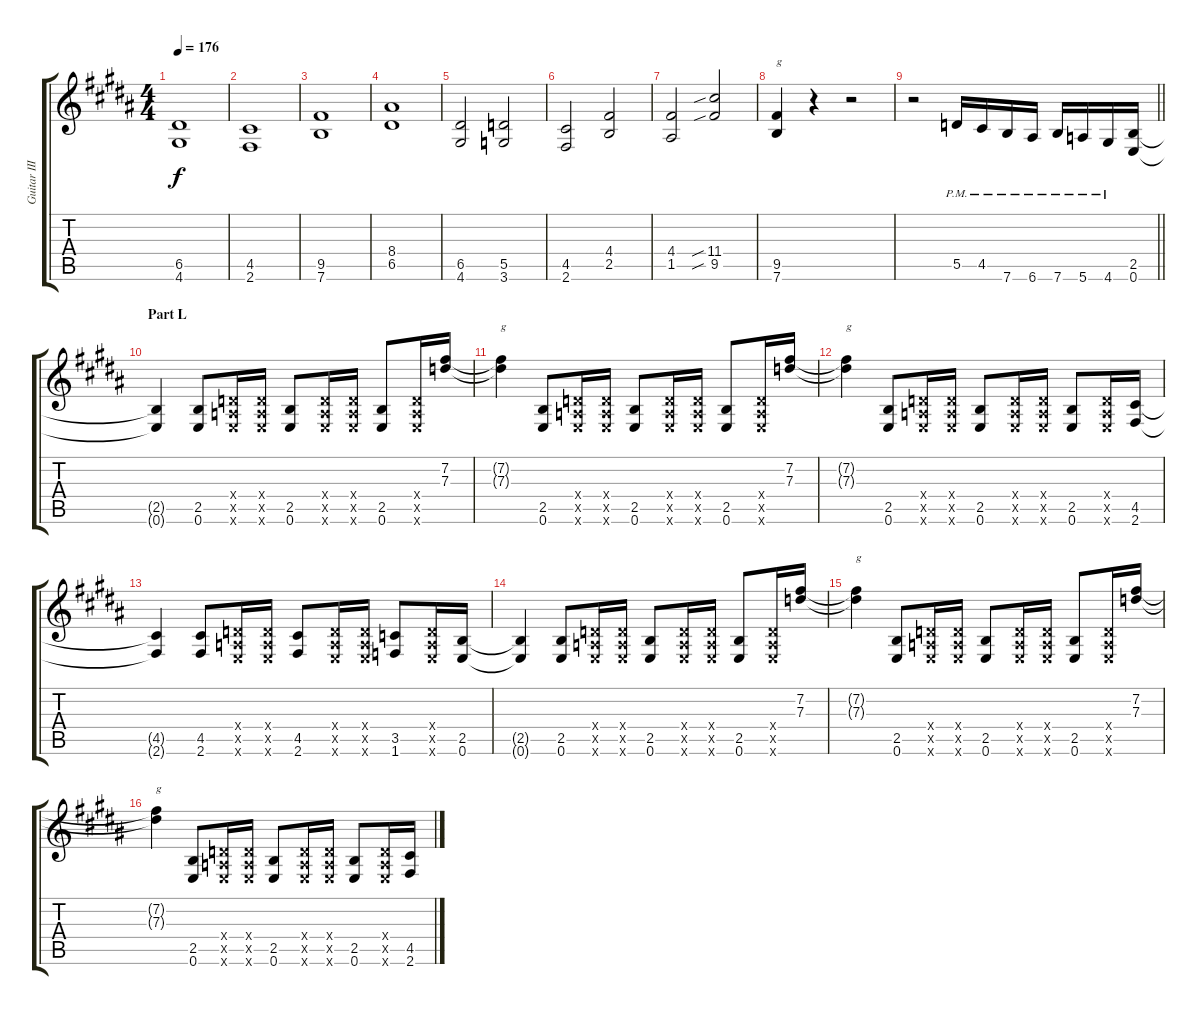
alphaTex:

\track ("Guitar III (Kazuma)" "Guitar III") {instrument distortionguitar}
\staff {score tabs}
\tuning (E4 B3 G3 D3 A2 E2) {hide}
\ts (4 4)
\tempo 176
\clef g2
\ks b
(6.5 4.6).1{dy f} |
(4.5 2.6).1 |
(9.5 7.6).1 |
(8.4 6.5).1 |
(6.5 4.6).2 (5.5 3.6).2 |
(4.5 2.6).2 (4.4 2.5).2 |
(4.4 1.5).2 (11.4{sib} 9.5{sib}).2 |
(9.5 7.6).4{txt "g"} r.4 r.2 |
\barLineRight lightlight
r.2 5.5{pm}.16 4.5{pm}.16 7.6{pm}.16 6.6{pm}.16 7.6{pm}.16 5.6{pm}.16 4.6{pm}.16 (2.5 0.6).16 |
\section ("" "Part L")
(2.5{t} 0.6{t}).4 (2.5 0.6).8 (0.4{x} 0.5{x} 0.6{x}).16 (0.4{x} 0.5{x} 0.6{x}).16 (2.5 0.6).8 (0.4{x} 0.5{x} 0.6{x}).16 (0.4{x} 0.5{x} 0.6{x}).16 (2.5 0.6).8 (0.4{x} 0.5{x} 0.6{x}).16 (7.2 7.3).16 |
(7.2{t} 7.3{t}).4{txt "g"} (2.5 0.6).8 (0.4{x} 0.5{x} 0.6{x}).16 (0.4{x} 0.5{x} 0.6{x}).16 (2.5 0.6).8 (0.4{x} 0.5{x} 0.6{x}).16 (0.4{x} 0.5{x} 0.6{x}).16 (2.5 0.6).8 (0.4{x} 0.5{x} 0.6{x}).16 (7.2 7.3).16 |
(7.2{t} 7.3{t}).4{txt "g"} (2.5 0.6).8 (0.4{x} 0.5{x} 0.6{x}).16 (0.4{x} 0.5{x} 0.6{x}).16 (2.5 0.6).8 (0.4{x} 0.5{x} 0.6{x}).16 (0.4{x} 0.5{x} 0.6{x}).16 (2.5 0.6).8 (0.4{x} 0.5{x} 0.6{x}).16 (4.5 2.6).16 |
(4.5{t} 2.6{t}).4 (4.5 2.6).8 (0.4{x} 0.5{x} 0.6{x}).16 (0.4{x} 0.5{x} 0.6{x}).16 (4.5 2.6).8 (0.4{x} 0.5{x} 0.6{x}).16 (0.4{x} 0.5{x} 0.6{x}).16 (3.5 1.6).8 (0.4{x} 0.5{x} 0.6{x}).16 (2.5 0.6).16 |
(2.5{t} 0.6{t}).4 (2.5 0.6).8 (0.4{x} 0.5{x} 0.6{x}).16 (0.4{x} 0.5{x} 0.6{x}).16 (2.5 0.6).8 (0.4{x} 0.5{x} 0.6{x}).16 (0.4{x} 0.5{x} 0.6{x}).16 (2.5 0.6).8 (0.4{x} 0.5{x} 0.6{x}).16 (7.2 7.3).16 |
(7.2{t} 7.3{t}).4{txt "g"} (2.5 0.6).8 (0.4{x} 0.5{x} 0.6{x}).16 (0.4{x} 0.5{x} 0.6{x}).16 (2.5 0.6).8 (0.4{x} 0.5{x} 0.6{x}).16 (0.4{x} 0.5{x} 0.6{x}).16 (2.5 0.6).8 (0.4{x} 0.5{x} 0.6{x}).16 (7.2 7.3).16 |
(7.2{t} 7.3{t}).4{txt "g"} (2.5 0.6).8 (0.4{x} 0.5{x} 0.6{x}).16 (0.4{x} 0.5{x} 0.6{x}).16 (2.5 0.6).8 (0.4{x} 0.5{x} 0.6{x}).16 (0.4{x} 0.5{x} 0.6{x}).16 (2.5 0.6).8 (0.4{x} 0.5{x} 0.6{x}).16 (4.5 2.6).16
